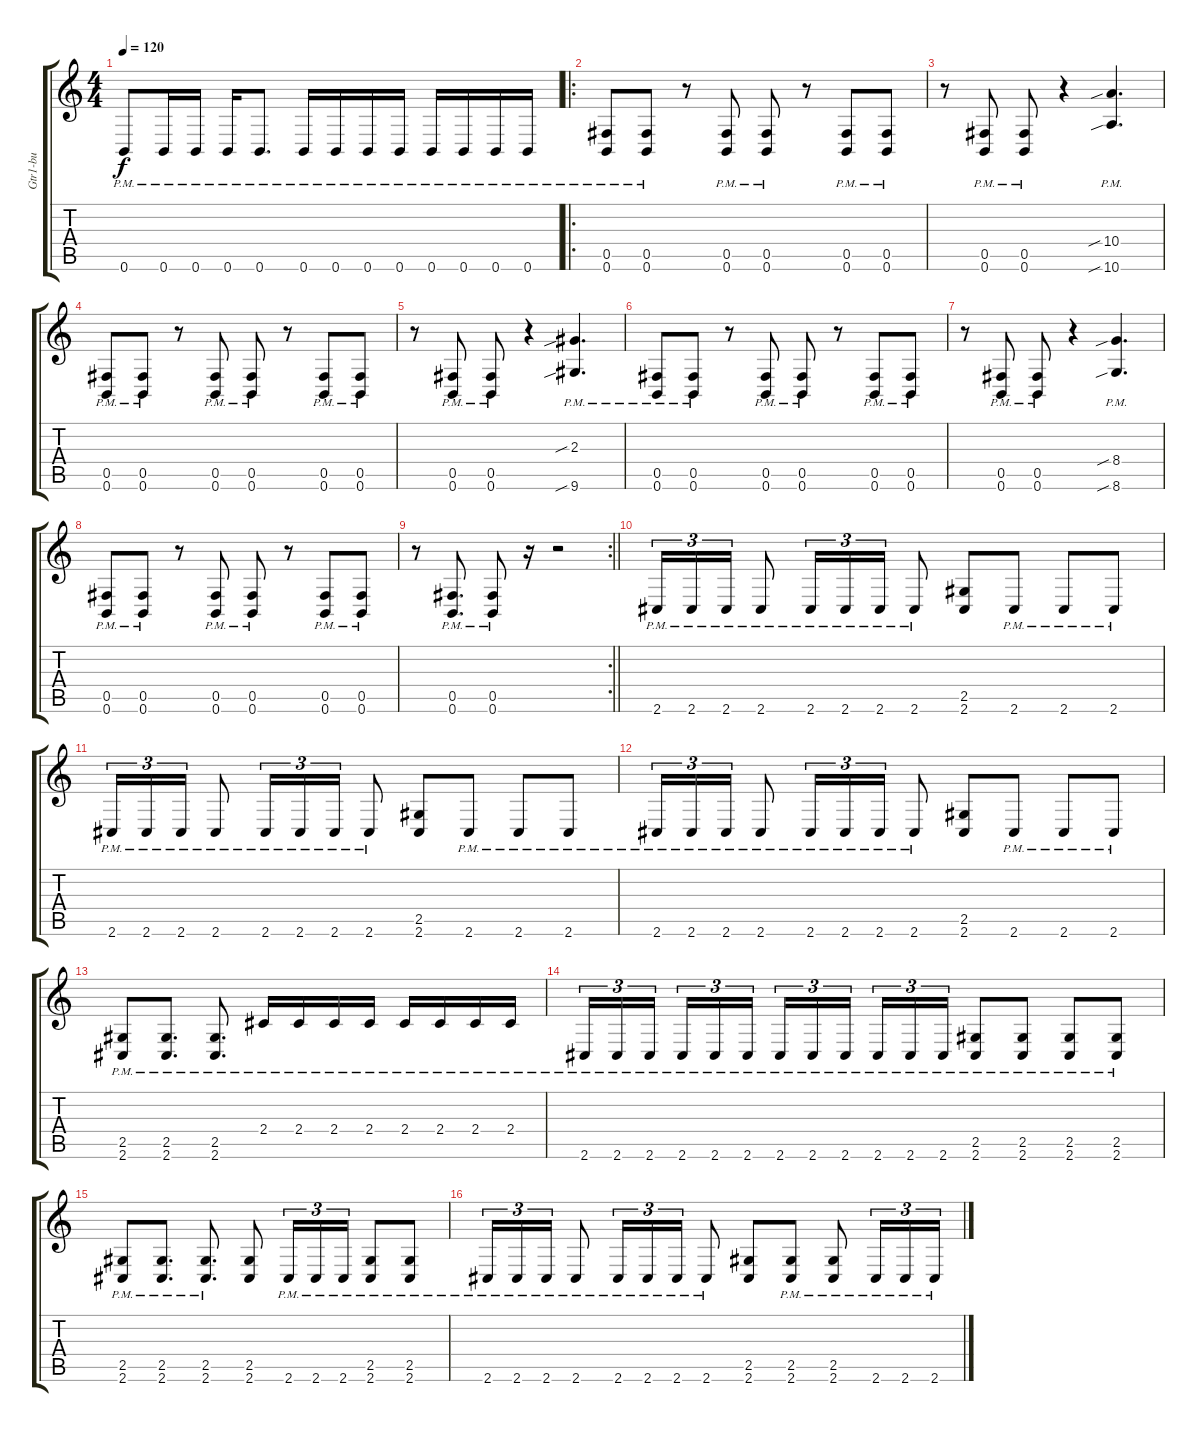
\track ("Gtr1-bu" "Gtr1-bu") {mute instrument acousticguitarsteel}
\staff {score tabs}
\tuning (Eb4 B3 Gb3 B2 Gb2 B1) {hide}
\ts (4 4)
\tempo 120
\clef g2
\ks c
0.6{pm t}.8{dy f} 0.6{pm}.16 0.6{pm}.16 0.6{pm}.16 0.6{pm}.8{d} 0.6{pm}.16 0.6{pm}.16 0.6{pm}.16 0.6{pm}.16 0.6{pm}.16 0.6{pm}.16 0.6{pm}.16 0.6{pm}.16 |
\ro
(0.5{pm} 0.6).8 (0.5{pm} 0.6).8 r.8 (0.5{pm} 0.6).8 (0.5{pm} 0.6).8 r.8 (0.5{pm} 0.6).8 (0.5{pm} 0.6).8 |
r.8 (0.5{pm} 0.6).8 (0.5{pm} 0.6).8 r.4 (10.4{sib} 10.6{sib pm}).4{d} |
(0.5{pm} 0.6).8 (0.5{pm} 0.6).8 r.8 (0.5{pm} 0.6).8 (0.5{pm} 0.6).8 r.8 (0.5{pm} 0.6).8 (0.5{pm} 0.6).8 |
r.8 (0.5{pm} 0.6).8 (0.5{pm} 0.6).8 r.4 (2.3{sib} 9.6{sib pm}).4{d} |
(0.5{pm} 0.6).8 (0.5{pm} 0.6).8 r.8 (0.5{pm} 0.6).8 (0.5{pm} 0.6).8 r.8 (0.5{pm} 0.6).8 (0.5{pm} 0.6).8 |
r.8 (0.5{pm} 0.6).8 (0.5{pm} 0.6).8 r.4 (8.4{sib} 8.6{sib pm}).4{d} |
(0.5{pm} 0.6).8 (0.5{pm} 0.6).8 r.8 (0.5{pm} 0.6).8 (0.5{pm} 0.6).8 r.8 (0.5{pm} 0.6).8 (0.5{pm} 0.6).8 |
\rc 2
\barLineRight lightlight
r.8 (0.5{pm} 0.6).8{d} (0.5{pm} 0.6).8 r.16 r.2 |
2.6{pm}.16{tu (3 2)} 2.6{pm}.16{tu (3 2)} 2.6{pm}.16{tu (3 2)} 2.6{pm}.8 2.6{pm}.16{tu (3 2)} 2.6{pm}.16{tu (3 2)} 2.6{pm}.16{tu (3 2)} 2.6{pm}.8 (2.5 2.6).8 2.6{pm}.8 2.6{pm}.8 2.6{pm}.8 |
2.6{pm}.16{tu (3 2)} 2.6{pm}.16{tu (3 2)} 2.6{pm}.16{tu (3 2)} 2.6{pm}.8 2.6{pm}.16{tu (3 2)} 2.6{pm}.16{tu (3 2)} 2.6{pm}.16{tu (3 2)} 2.6{pm}.8 (2.5 2.6).8 2.6{pm}.8 2.6{pm}.8 2.6{pm}.8 |
2.6{pm}.16{tu (3 2)} 2.6{pm}.16{tu (3 2)} 2.6{pm}.16{tu (3 2)} 2.6{pm}.8 2.6{pm}.16{tu (3 2)} 2.6{pm}.16{tu (3 2)} 2.6{pm}.16{tu (3 2)} 2.6{pm}.8 (2.5 2.6).8 2.6{pm}.8 2.6{pm}.8 2.6{pm}.8 |
(2.5{pm} 2.6{pm}).8 (2.5{pm} 2.6{pm}).8{d} (2.5{pm} 2.6{pm}).8{d} 2.4{pm}.16 2.4{pm}.16 2.4{pm}.16 2.4{pm}.16 2.4{pm}.16 2.4{pm}.16 2.4{pm}.16 2.4{pm}.16 |
2.6{pm}.16{tu (3 2)} 2.6{pm}.16{tu (3 2)} 2.6{pm}.16{tu (3 2) beam splitsecondary} 2.6{pm}.16{tu (3 2)} 2.6{pm}.16{tu (3 2)} 2.6{pm}.16{tu (3 2)} 2.6{pm}.16{tu (3 2)} 2.6{pm}.16{tu (3 2)} 2.6{pm}.16{tu (3 2) beam splitsecondary} 2.6{pm}.16{tu (3 2)} 2.6{pm}.16{tu (3 2)} 2.6{pm}.16{tu (3 2)} (2.5{pm} 2.6{pm}).8 (2.5{pm} 2.6{pm}).8 (2.5{pm} 2.6{pm}).8 (2.5{pm} 2.6{pm}).8 |
(2.5{pm} 2.6{pm}).8 (2.5{pm} 2.6{pm}).8{d} (2.5{pm} 2.6{pm}).8{d} (2.5 2.6).8 2.6{pm}.16{tu (3 2)} 2.6{pm}.16{tu (3 2)} 2.6{pm}.16{tu (3 2)} (2.5 2.6{pm}).8 (2.5 2.6{pm}).8 |
2.6{pm}.16{tu (3 2)} 2.6{pm}.16{tu (3 2)} 2.6{pm}.16{tu (3 2)} 2.6{pm}.8 2.6{pm}.16{tu (3 2)} 2.6{pm}.16{tu (3 2)} 2.6{pm}.16{tu (3 2)} 2.6{pm}.8 (2.5 2.6).8 (2.5 2.6{pm}).8 (2.5 2.6{pm}).8 2.6{pm}.16{tu (3 2)} 2.6{pm}.16{tu (3 2)} 2.6{pm}.16{tu (3 2)}
